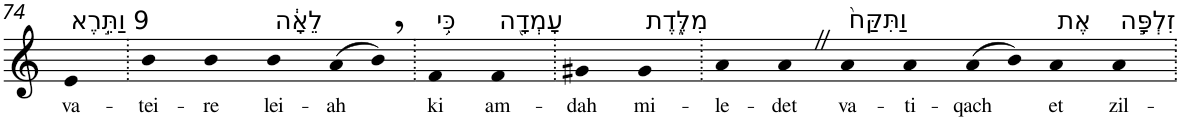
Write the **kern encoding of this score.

**kern	**text
*part1	*part1
*staff1	*staff1
*I"Piano	*
*I'Pno	*
!!LO:PB:g=z
*clefG2	*
*k[]	*
=74	=74
!LO:TX:a:t=9 וַתֵּ֣רֶא	!
!	!LO:LY:b
4e	va-
=75.	=75.
!	!LO:LY:b
4b	-tei-
!	!LO:LY:b
4b	-re
!LO:TX:a:t=לֵאָ֔ה	!
!	!LO:LY:b
4b	lei-
!	!LO:LY:b
(>8a	-ah
8b,)	.
=76.	=76.
!LO:TX:a:t=כִּ֥י	!
!	!LO:LY:b
4f	ki
!LO:TX:a:t=עָמְדָ֖ה	!
!	!LO:LY:b
4f	am-
=77.	=77.
!	!LO:LY:b
4g#X	-dah
!LO:TX:a:t=מִלֶּ֑דֶת	!
!	!LO:LY:b
4g#	mi-
=78.	=78.
!	!LO:LY:b
4a	-le-
!	!LO:LY:b
4aZ	-det
!LO:TX:a:t=וַתִּקַּח֙	!
!	!LO:LY:b
4a	va-
!	!LO:LY:b
4a	-ti-
!	!LO:LY:b
(>8a	-qach
8b)	.
!LO:TX:a:t=אֶת	!
!	!LO:LY:b
4a	et
!LO:TX:a:t=זִלְפָּ֣ה	!
!	!LO:LY:b
4a	zil-
=.	=.
*-	*-
